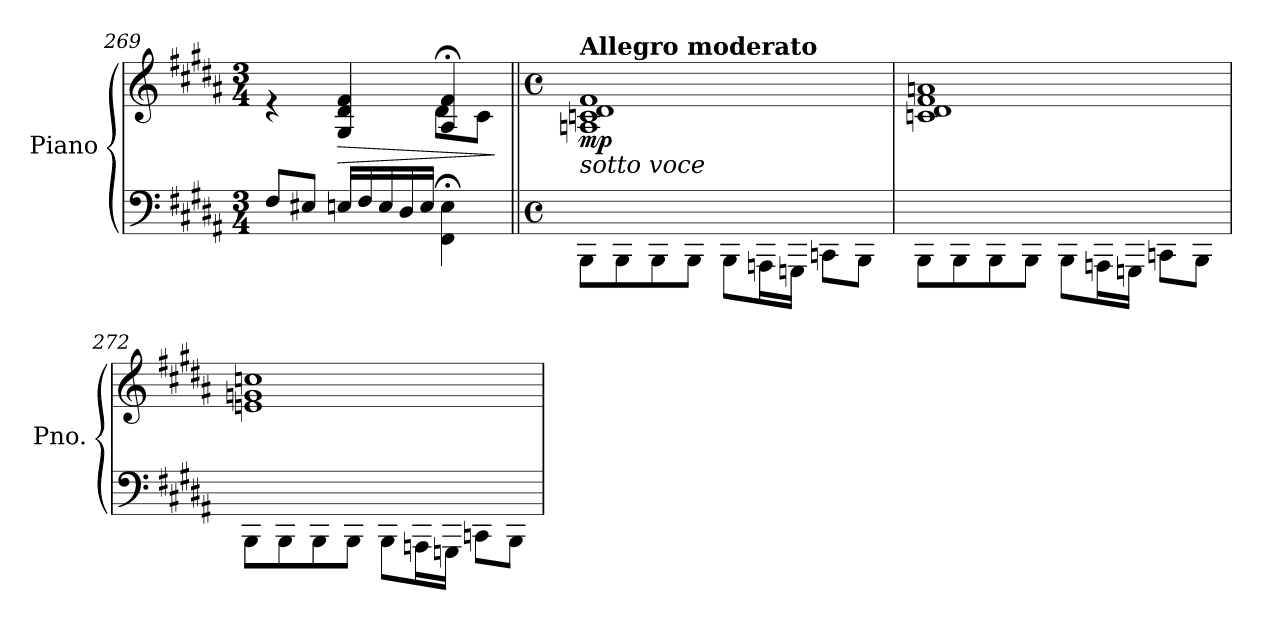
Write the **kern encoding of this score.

**kern	**kern	**dynam
*part1	*part1	*part1
*staff2	*staff1	*staff1/2
*I"Piano	*	*
*I'Pno.	*	*
!!LO:LB:g=z
*clefF4	*clefG2	*
*k[f#c#g#d#a#]	*k[f#c#g#d#a#]	*
*M3/4	*M3/4	*
*MM65	*MM65	*
=269	=269	=269
*	*^	*
8F#/L	4re	2ryy	.
8E#X/J	.	.	.
*Xtuplet	*	*	*
*	*MM35	*	*
!	!	!	!LO:HP:b
20En/LL	4G#/ 4d#/ 4f#/	.	>
*	*MM65	*	*
20F#/	.	.	.
20E/	.	.	.
*	*MM50	*	*
20D#/	.	.	.
*	*MM30	*	*
20E/JJ	.	.	.
*	*MM15	*	*
4FF#\;< 4E\;<	4A#/;< 4f#/;<	8d#\L	.
*	*MM10	*	*
.	.	8c#\J	.
*	*v	*v	*
.	.	]
=270||	=270||	=270||
*M4/4	*M4/4	*
*met(c)	*met(c)	*
*	*MM100	*
!	!LO:TX:b:i:t=sotto voce	!
!	!LO:TX:a:B:t=Allegro moderato	!
!	!	!LO:DY:b
8BBB\L	1An 1cn 1d# 1f#	mp
8BBB\	.	.
8BBB\	.	.
8BBB\J	.	.
8BBB\L	.	.
16AAAn\L	.	.
16GGGn\JJ	.	.
8CCn\L	.	.
8BBB\J	.	.
=271	=271	=271
8BBB\L	1cn 1d# 1f# 1an	.
8BBB\	.	.
8BBB\	.	.
8BBB\J	.	.
8BBB\L	.	.
16AAAn\L	.	.
16GGGn\JJ	.	.
8CCn\L	.	.
8BBB\J	.	.
!!LO:LB:g=z
=272	=272	=272
8BBB\L	1en 1gn 1ccn	.
8BBB\	.	.
8BBB\	.	.
8BBB\J	.	.
8BBB\L	.	.
16AAAn\L	.	.
16GGGn\JJ	.	.
8CCn\L	.	.
8BBB\J	.	.
=	=	=
*-	*-	*-
